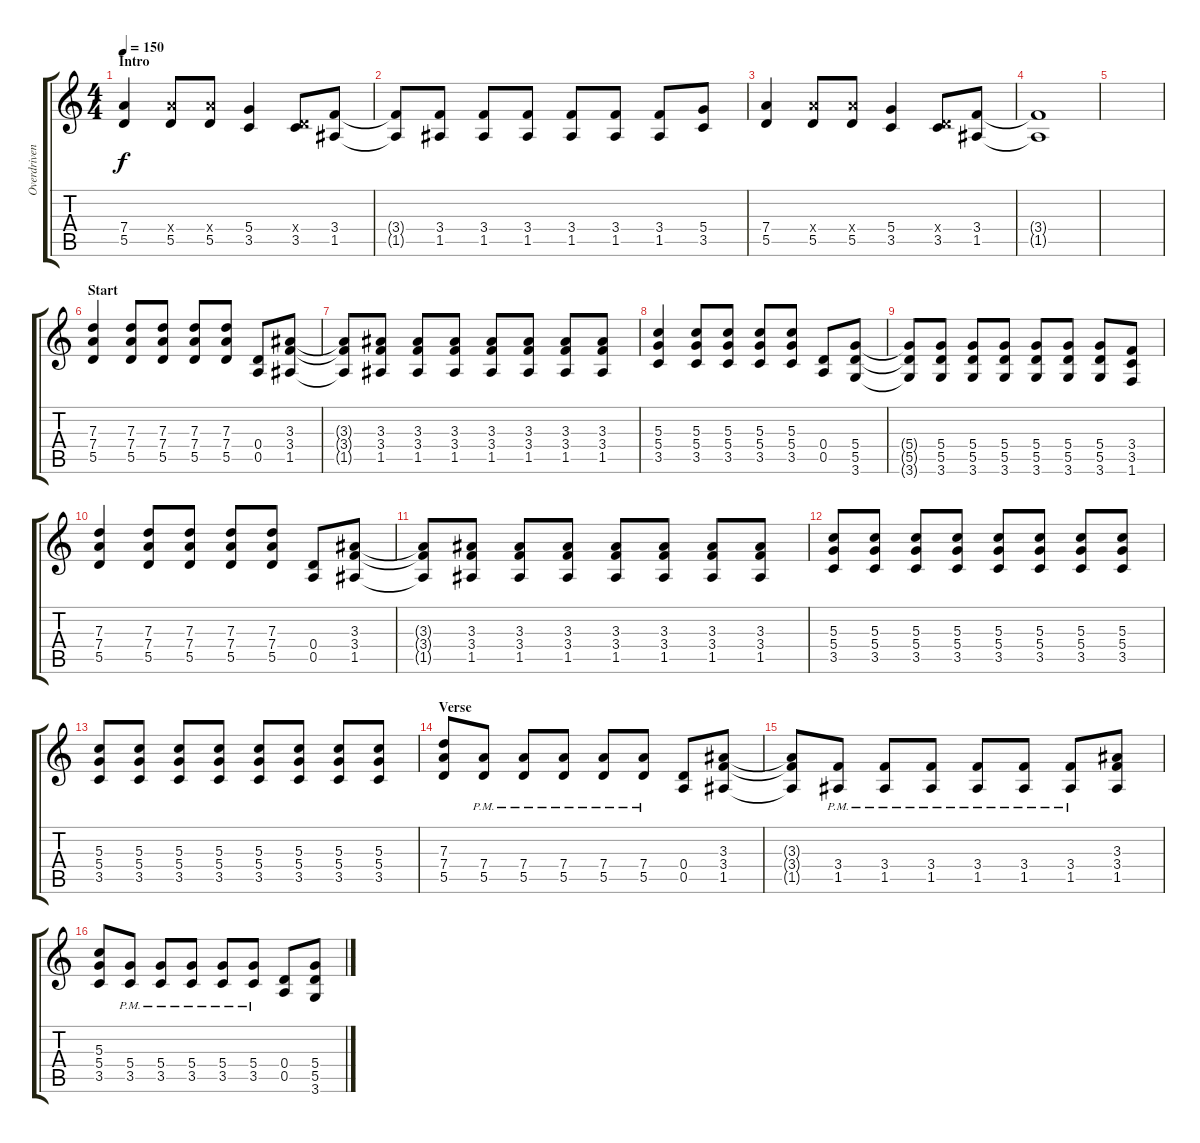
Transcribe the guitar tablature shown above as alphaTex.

\track ("Overdriven Guitar" "Overdriven") {instrument overdrivenguitar}
\staff {score tabs}
\tuning (E4 B3 G3 D3 A2 E2) {hide}
\ts (4 4)
\section ("" "Intro")
\tempo 150
\clef g2
\ks c
(7.4 5.5).4{dy f instrument overdrivenguitar} (7.4{x} 5.5).8 (7.4{x} 5.5).8 (5.4 3.5).4 (0.4{x} 3.5).8 (3.4 1.5).8 |
(3.4{t} 1.5{t}).8 (3.4 1.5).8 (3.4 1.5).8 (3.4 1.5).8 (3.4 1.5).8 (3.4 1.5).8 (3.4 1.5).8 (5.4 3.5).8 |
(7.4 5.5).4 (7.4{x} 5.5).8 (7.4{x} 5.5).8 (5.4 3.5).4 (0.4{x} 3.5).8 (3.4 1.5).8 |
(3.4{t} 1.5{t}).1 |
|
\section ("" "Start")
(7.3 7.4 5.5).4 (7.3 7.4 5.5).8 (7.3 7.4 5.5).8 (7.3 7.4 5.5).8 (7.3 7.4 5.5).8 (0.4 0.5).8 (3.3 3.4 1.5).8 |
(3.3{t} 3.4{t} 1.5{t}).8 (3.3 3.4 1.5).8 (3.3 3.4 1.5).8 (3.3 3.4 1.5).8 (3.3 3.4 1.5).8 (3.3 3.4 1.5).8 (3.3 3.4 1.5).8 (3.3 3.4 1.5).8 |
(5.3 5.4 3.5).4 (5.3 5.4 3.5).8 (5.3 5.4 3.5).8 (5.3 5.4 3.5).8 (5.3 5.4 3.5).8 (0.4 0.5).8 (5.4 5.5 3.6).8 |
(5.4{t} 5.5{t} 3.6{t}).8 (5.4 5.5 3.6).8 (5.4 5.5 3.6).8 (5.4 5.5 3.6).8 (5.4 5.5 3.6).8 (5.4 5.5 3.6).8 (5.4 5.5 3.6).8 (3.4 3.5 1.6).8 |
(7.3 7.4 5.5).4 (7.3 7.4 5.5).8 (7.3 7.4 5.5).8 (7.3 7.4 5.5).8 (7.3 7.4 5.5).8 (0.4 0.5).8 (3.3 3.4 1.5).8 |
(3.3{t} 3.4{t} 1.5{t}).8 (3.3 3.4 1.5).8 (3.3 3.4 1.5).8 (3.3 3.4 1.5).8 (3.3 3.4 1.5).8 (3.3 3.4 1.5).8 (3.3 3.4 1.5).8 (3.3 3.4 1.5).8 |
(5.3 5.4 3.5).8 (5.3 5.4 3.5).8 (5.3 5.4 3.5).8 (5.3 5.4 3.5).8 (5.3 5.4 3.5).8 (5.3 5.4 3.5).8 (5.3 5.4 3.5).8 (5.3 5.4 3.5).8 |
(5.3 5.4 3.5).8 (5.3 5.4 3.5).8 (5.3 5.4 3.5).8 (5.3 5.4 3.5).8 (5.3 5.4 3.5).8 (5.3 5.4 3.5).8 (5.3 5.4 3.5).8 (5.3 5.4 3.5).8 |
\section ("" "Verse")
(7.3 7.4 5.5).8 (7.4{pm} 5.5{pm}).8 (7.4{pm} 5.5{pm}).8 (7.4{pm} 5.5{pm}).8 (7.4{pm} 5.5{pm}).8 (7.4{pm} 5.5{pm}).8 (0.4 0.5).8 (3.3 3.4 1.5).8 |
(3.3{t} 3.4{t} 1.5{t}).8 (3.4{pm} 1.5{pm}).8 (3.4{pm} 1.5{pm}).8 (3.4{pm} 1.5{pm}).8 (3.4{pm} 1.5{pm}).8 (3.4{pm} 1.5{pm}).8 (3.4{pm} 1.5{pm}).8 (3.3 3.4 1.5).8 |
(5.3 5.4 3.5).8 (5.4{pm} 3.5{pm}).8 (5.4{pm} 3.5{pm}).8 (5.4{pm} 3.5{pm}).8 (5.4{pm} 3.5{pm}).8 (5.4{pm} 3.5{pm}).8 (0.4 0.5).8 (5.4 5.5 3.6).8
